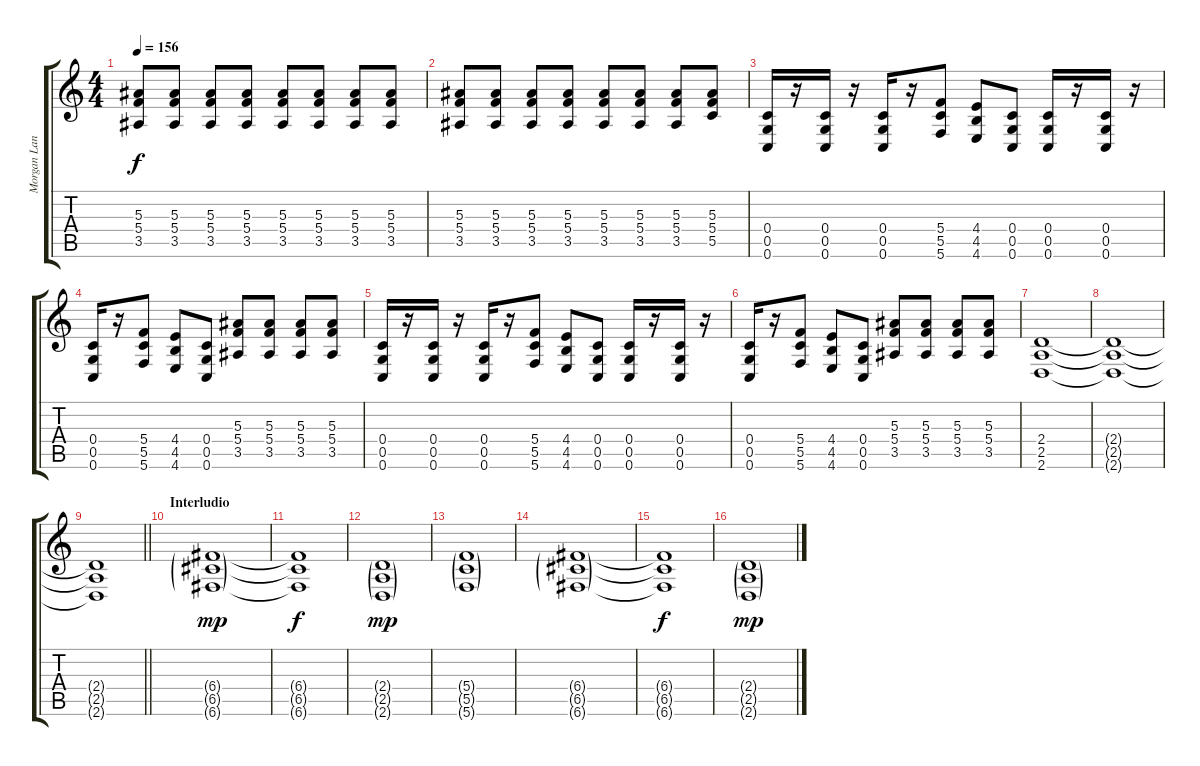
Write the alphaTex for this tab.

\track ("Morgan Lander" "Morgan Lan") {instrument distortionguitar}
\staff {score tabs}
\tuning (D4 A3 F3 C3 G2 C2) {hide}
\ts (4 4)
\tempo 156
\clef g2
\ks c
(5.3 5.4 3.5).8{dy f} (5.3 5.4 3.5).8 (5.3 5.4 3.5).8 (5.3 5.4 3.5).8 (5.3 5.4 3.5).8 (5.3 5.4 3.5).8 (5.3 5.4 3.5).8 (5.3 5.4 3.5).8 |
(5.3 5.4 3.5).8 (5.3 5.4 3.5).8 (5.3 5.4 3.5).8 (5.3 5.4 3.5).8 (5.3 5.4 3.5).8 (5.3 5.4 3.5).8 (5.3 5.4 3.5).8 (5.3 5.4 5.5).8 |
(0.4 0.5 0.6).16 r.16 (0.4 0.5 0.6).16 r.16 (0.4 0.5 0.6).16 r.16 (5.4 5.5 5.6).8 (4.4 4.5 4.6).8 (0.4 0.5 0.6).8 (0.4 0.5 0.6).16 r.16 (0.4 0.5 0.6).16 r.16 |
(0.4 0.5 0.6).16 r.16 (5.4 5.5 5.6).8 (4.4 4.5 4.6).8 (0.4 0.5 0.6).8 (5.3 5.4 3.5).8 (5.3 5.4 3.5).8 (5.3 5.4 3.5).8 (5.3 5.4 3.5).8 |
(0.4 0.5 0.6).16 r.16 (0.4 0.5 0.6).16 r.16 (0.4 0.5 0.6).16 r.16 (5.4 5.5 5.6).8 (4.4 4.5 4.6).8 (0.4 0.5 0.6).8 (0.4 0.5 0.6).16 r.16 (0.4 0.5 0.6).16 r.16 |
(0.4 0.5 0.6).16 r.16 (5.4 5.5 5.6).8 (4.4 4.5 4.6).8 (0.4 0.5 0.6).8 (5.3 5.4 3.5).8 (5.3 5.4 3.5).8 (5.3 5.4 3.5).8 (5.3 5.4 3.5).8 |
(2.4 2.5 2.6).1 |
(2.4{t} 2.5{t} 2.6{t}).1 |
\barLineRight lightlight
(2.4{t} 2.5{t} 2.6{t}).1 |
\section ("" "Interludio")
(6.4{g} 6.5{g} 6.6{g}).1{dy mp} |
(6.4{t} 6.5{t} 6.6{t}).1{dy f} |
(2.4{g} 2.5{g} 2.6{g}).1{dy mp} |
(5.4{g} 5.5{g} 5.6{g}).1 |
(6.4{g} 6.5{g} 6.6{g}).1 |
(6.4{t} 6.5{t} 6.6{t}).1{dy f} |
(2.4{g} 2.5{g} 2.6{g}).1{dy mp}
